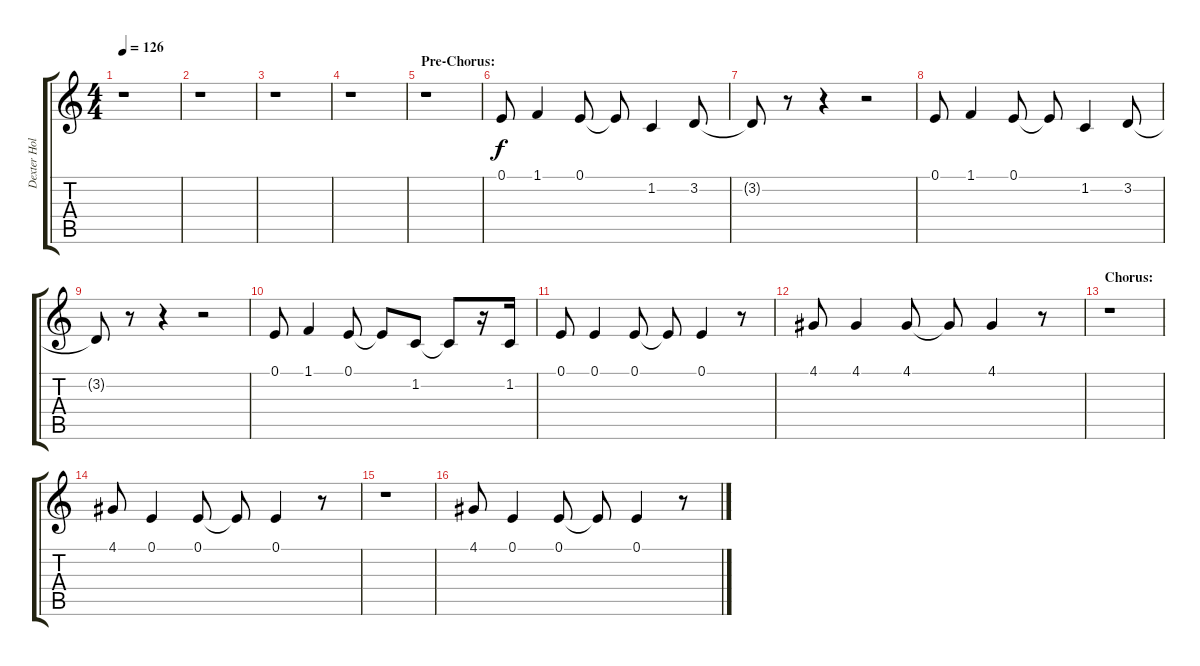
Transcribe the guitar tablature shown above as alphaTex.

\track ("Dexter Holland - Vocals" "Dexter Hol") {instrument lead6voice}
\staff {score tabs}
\tuning (E4 B3 G3 D3 A2 E2) {hide}
\ts (4 4)
\tempo 126
\clef g2
\ks c
r.1{dy f} |
r.1 |
r.1 |
r.1 |
\section ("" "Pre-Chorus:")
r.1 |
0.1.8 1.1.4 0.1.8 0.1{t}.8 1.2.4 3.2.8 |
3.2{t}.8 r.8 r.4 r.2 |
0.1.8 1.1.4 0.1.8 0.1{t}.8 1.2.4 3.2.8 |
3.2{t}.8 r.8 r.4 r.2 |
0.1.8 1.1.4 0.1.8 0.1{t}.8 1.2.8 1.2{t}.8 r.16 1.2.16 |
0.1.8 0.1.4 0.1.8 0.1{t}.8 0.1.4 r.8 |
4.1.8 4.1.4 4.1.8 4.1{t}.8 4.1.4 r.8 |
\section ("" "Chorus:")
r.1 |
4.1.8 0.1.4 0.1.8 0.1{t}.8 0.1.4 r.8 |
r.1 |
4.1.8 0.1.4 0.1.8 0.1{t}.8 0.1.4 r.8
